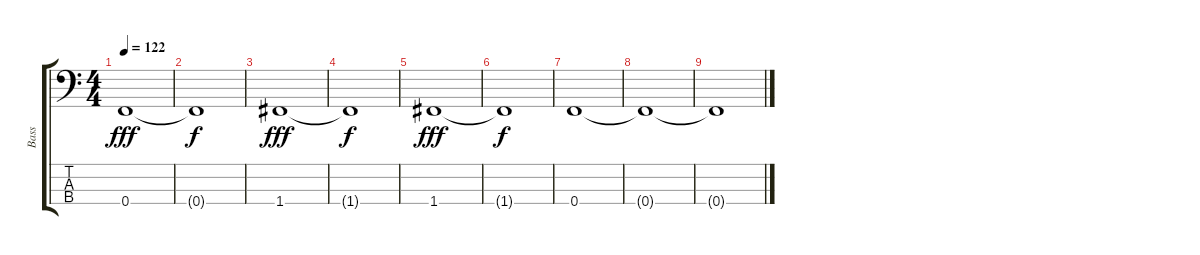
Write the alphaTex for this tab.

\track ("Bass" "Bass") {instrument electricbasspick}
\staff {score tabs}
\tuning (Ab2 Eb2 Bb1 F1) {hide}
\ts (4 4)
\tempo 122
\clef f4
\ks c
0.4.1{dy fff} |
0.4{t}.1{dy f} |
1.4.1{dy fff} |
1.4{t}.1{dy f} |
1.4.1{dy fff} |
1.4{t}.1{dy f} |
0.4.1 |
0.4{t}.1 |
0.4{t}.1
